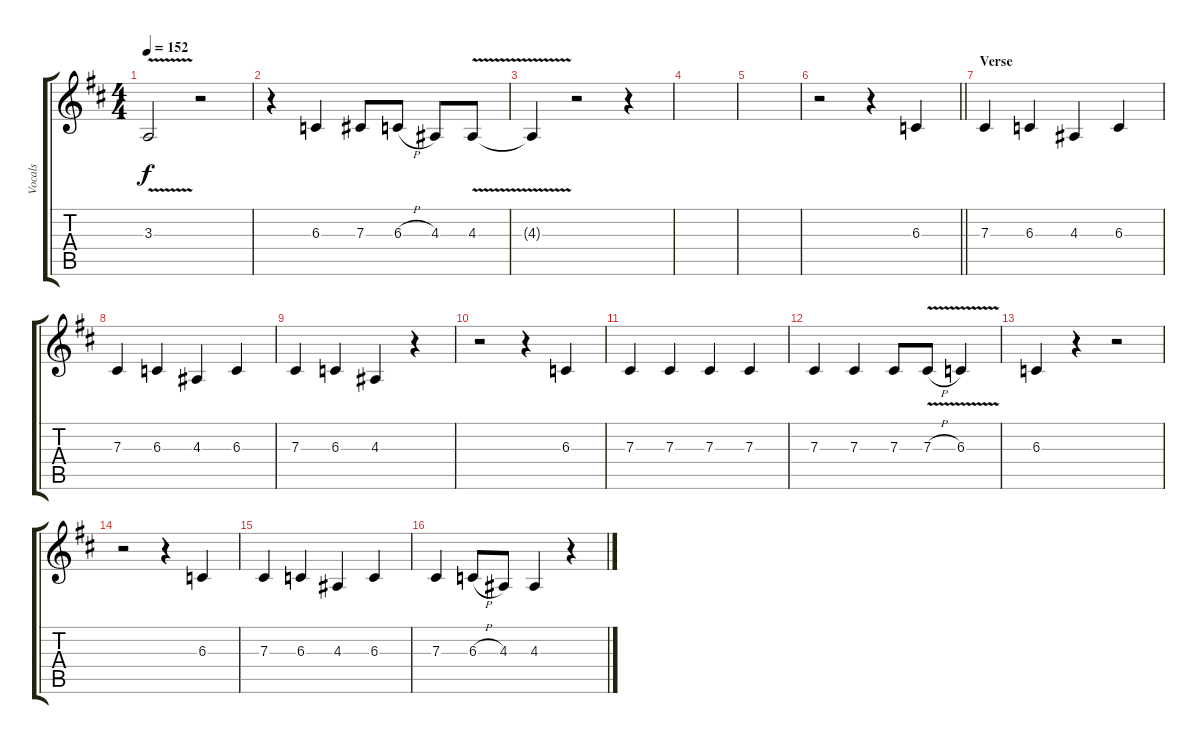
\track ("Vocals" "Vocals") {instrument trumpet}
\staff {score tabs}
\tuning (Eb4 Bb3 Gb3 Db3 Ab2 Eb2) {hide}
\ts (4 4)
\tempo 152
\clef g2
\ks d
3.3{v}.2{dy f} r.2 |
r.4 6.3.4 7.3.8 6.3{h}.8 4.3.8 4.3{v}.8 |
4.3{t}.4 r.2 r.4 |
|
|
\barLineRight lightlight
r.2 r.4 6.3.4 |
\section ("" "Verse")
7.3.4 6.3.4 4.3.4 6.3.4 |
7.3.4 6.3.4 4.3.4 6.3.4 |
7.3.4 6.3.4 4.3.4 r.4 |
r.2 r.4 6.3.4 |
7.3.4 7.3.4 7.3.4 7.3.4 |
7.3.4 7.3.4 7.3.8 7.3{v h}.8 6.3{v}.4 |
6.3.4 r.4 r.2 |
r.2 r.4 6.3.4 |
7.3.4 6.3.4 4.3.4 6.3.4 |
7.3.4 6.3{h}.8 4.3.8 4.3.4 r.4
